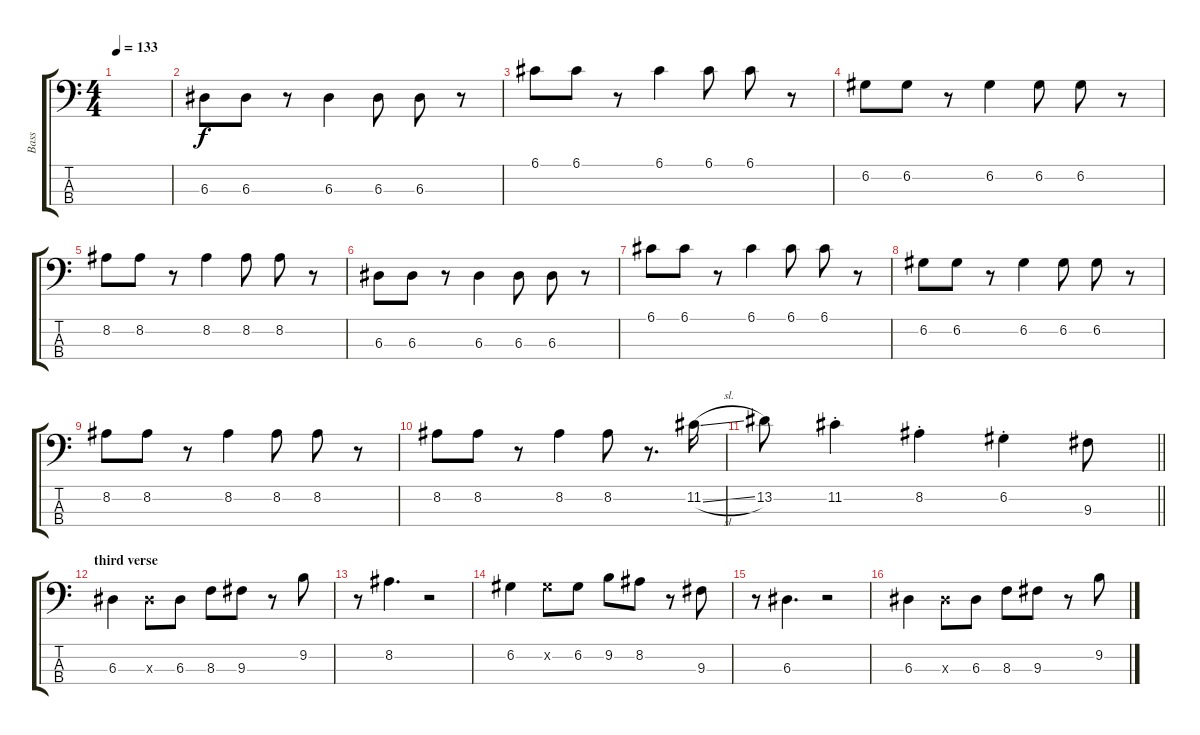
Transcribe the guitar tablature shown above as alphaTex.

\track ("Bass" "Bass") {instrument electricbassfinger}
\staff {score tabs}
\tuning (G2 D2 A1 E1) {hide}
\ts (4 4)
\tempo 133
\clef f4
\ks c
|
6.3.8 6.3.8 r.8 6.3.4 6.3.8 6.3.8 r.8 |
6.1.8 6.1.8 r.8 6.1.4 6.1.8 6.1.8 r.8 |
6.2.8 6.2.8 r.8 6.2.4 6.2.8 6.2.8 r.8 |
8.2.8 8.2.8 r.8 8.2.4 8.2.8 8.2.8 r.8 |
6.3.8 6.3.8 r.8 6.3.4 6.3.8 6.3.8 r.8 |
6.1.8 6.1.8 r.8 6.1.4 6.1.8 6.1.8 r.8 |
6.2.8 6.2.8 r.8 6.2.4 6.2.8 6.2.8 r.8 |
8.2.8 8.2.8 r.8 8.2.4 8.2.8 8.2.8 r.8 |
8.2.8 8.2.8 r.8 8.2.4 8.2.8 r.8{d} 11.2{sl}.16 |
\barLineRight lightlight
13.2.8 11.2{st}.4 8.2{st}.4 6.2{st}.4 9.3.8 |
\section ("" "third verse")
6.3.4 6.3{x}.8 6.3.8 8.3.8 9.3.8 r.8 9.2.8 |
r.8 8.2.4{d} r.2 |
6.2.4 6.2{x}.8 6.2.8 9.2.8 8.2.8 r.8 9.3.8 |
r.8 6.3.4{d} r.2 |
6.3.4 6.3{x}.8 6.3.8 8.3.8 9.3.8 r.8 9.2.8
